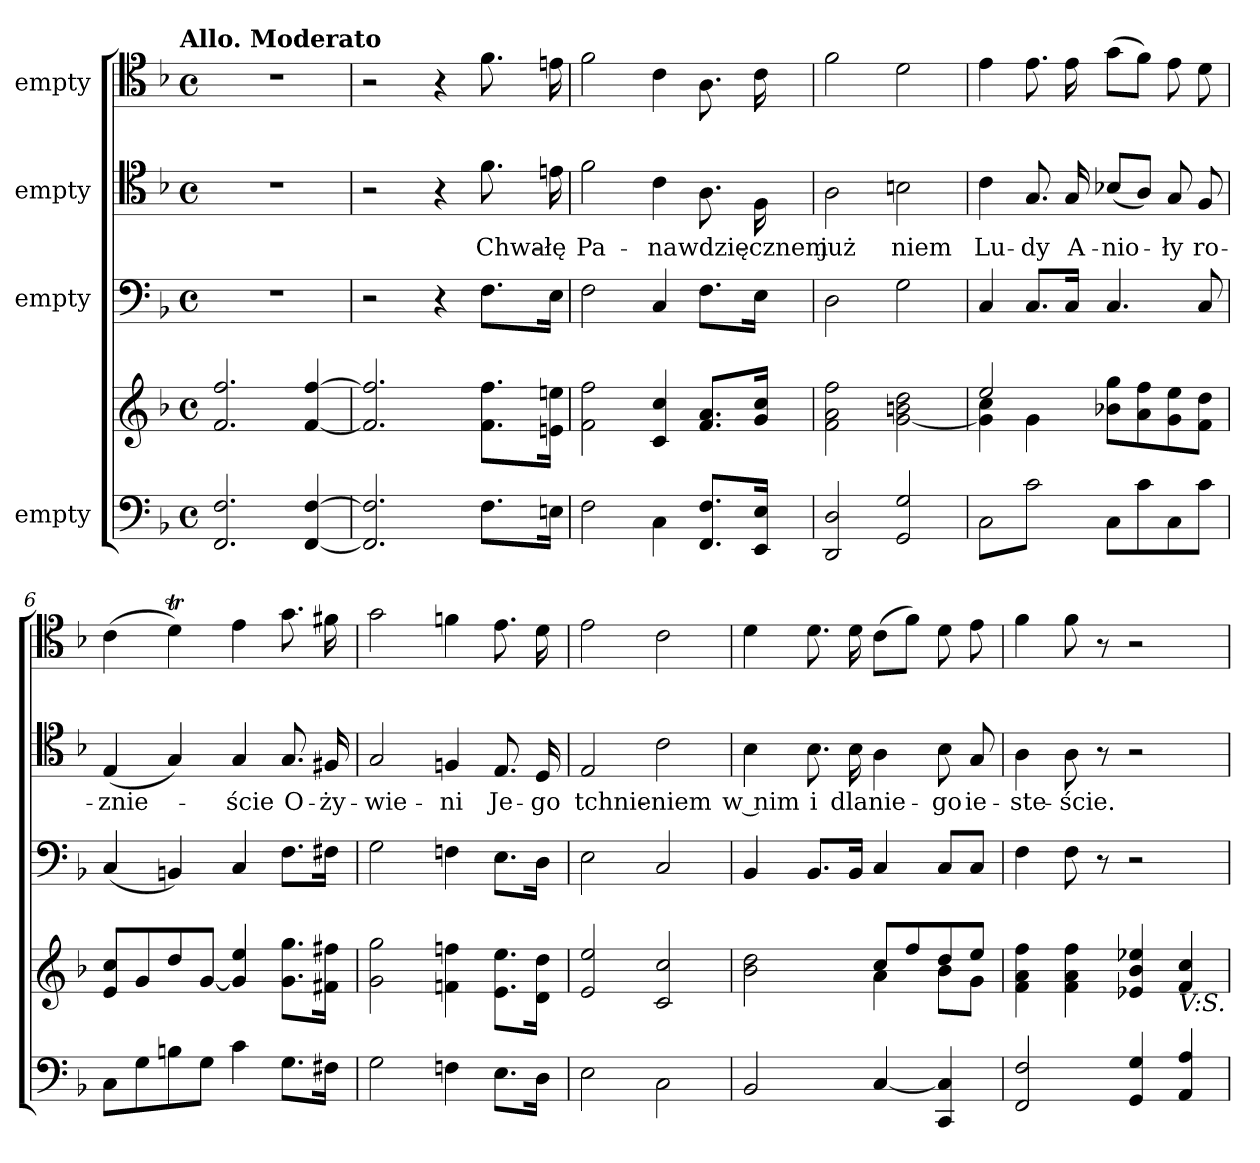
**kern	**kern	**kern	**kern	**text	**kern
*part4	*part4	*part3	*part2	*part2	*part1
*staff5	*staff4	*staff3	*staff2	*staff2	*staff1
*I"empty	*	*I"empty	*I"empty	*	*I"empty
*clefF4	*clefG2	*clefF4	*clefC4	*	*clefC4
*k[b-]	*k[b-]	*k[b-]	*k[b-]	*	*k[b-]
!!LO:TX:omd:t=Allo. Moderato
*M4/4	*M4/4	*M4/4	*M4/4	*	*M4/4
*met(c)	*met(c)	*met(c)	*met(c)	*	*met(c)
*MM92	*MM92	*MM92	*MM92	*	*MM92
=1	=1	=1	=1	=1	=1
2.FF/ 2.F/	2.f/ 2.ff/	1r	1r	.	1r
[4FF/ [4F/	[4f/ [4ff/	.	.	.	.
=2	=2	=2	=2	=2	=2
2.FF]/ 2.F]/	2.f]/ 2.ff]/	2r	2r	.	2r
.	.	4r	4r	.	4r
8.F\L	8.f\ 8.ff\L	8.F\L	8.f\	Chwa-	8.f\
16En\Jk	16en\ 16een\Jk	16E\Jk	16en\	-łę	16en\
=3	=3	=3	=3	=3	=3
2F\	2f\ 2ff\	2F\	2f\	Pa-	2f\
4C\	4c/ 4cc/	4C/	4c\	-na	4c\
8.FF/ 8.F/L	8.f/ 8.a/L	8.F\L	8.A\	wdzię-	8.A\
16EE/ 16E/Jk	16g/ 16cc/Jk	16E\Jk	16F\	-cznem	16c\
=4	=4	=4	=4	=4	=4
2DD/ 2D/	2f\ 2a\ 2ff\	2D\	2A\	już	2f\
2GG/ 2G/	[2g\ 2bn\ 2dd\	2G\	2Bn\	niem	2d\
=5	=5	=5	=5	=5	=5
*	*^	*	*	*	*
*tremolo	*	*	*	*	*	*
8C\L	2ee/	4g]\ 4cc\	4C/	4c\	Lu-	4e\
8c\	.	.	.	.	.	.
8C\	.	4g\	8.C/L	8.G/	-dy	8.e\
8c\J	.	.	.	.	.	.
*Xtremolo	*	*	*	*	*	*
.	.	.	16C/Jk	16G/	A-	16e\
8C\L	8b-X\ 8gg\L	2ryy	4.C/	(8B-X/L	-nio-	(8g\L
8c\	8a\ 8ff\	.	.	8A/J)	.	8f\J)
8C\	8g\ 8ee\	.	.	8G/	-ły	8e\
8c\J	8f\ 8dd\J	.	8C/	8F/	ro-	8d\
*	*v	*v	*	*	*	*
=6	=6	=6	=6	=6	=6
8C\L	8e/ 8cc/L	(4C/	(4E/	-znie-	(4c\
8G\	8g/	.	.	.	.
8Bn\	8dd/	4BBn/)	4G/)	.	4dT\)
8G\J	[8g/J	.	.	.	.
4c\	4g]/ 4ee/	4C/	4G/	-ście	4e\
8.G\L	8.g\ 8.gg\L	8.F\L	8.G/	O-	8.g\
16F#X\Jk	16f#X\ 16ff#X\Jk	16F#X\Jk	16F#X/	-ży-	16f#X\
=7	=7	=7	=7	=7	=7
2G\	2g\ 2gg\	2G\	2G/	-wie-	2g\
4Fn\	4fn\ 4ffn\	4Fn\	4Fn/	-ni	4fn\
8.E\L	8.e\ 8.ee\L	8.E\L	8.E/	Je-	8.e\
16D\Jk	16d\ 16dd\Jk	16D\Jk	16D/	-go	16d\
=8	=8	=8	=8	=8	=8
2E\	2e/ 2ee/	2E\	2E/	tchnie-	2e\
2C\	2c/ 2cc/	2C/	2c\	-niem	2c\
=9	=9	=9	=9	=9	=9
*	*^	*	*	*	*
2BB-/	2b-\ 2dd\	2ryy	4BB-/	4B-\	w nim	4d\
.	.	.	8.BB-/L	8.B-\	i	8.d\
.	.	.	16BB-/Jk	16B-\	dla	16d\
[4C/	8cc/L	4a\	4C/	4A\	nie-	(8c\L
.	8ff/	.	.	.	.	8f\J)
4CC/ 4C]/	8dd/	8b-\L	8C/L	8B-\	-go	8d\
.	8ee/J	8g\J	8C/J	8G/	ie-	8e\
*	*v	*v	*	*	*	*
=10	=10	=10	=10	=10	=10
2FF/ 2F/	4f\ 4a\ 4ff\	4F\	4A\	-ste-	4f\
.	4f\ 4a\ 4ff\	8F\	8A\	-ście.	8f\
.	.	8r	8r	.	8r
4GG/ 4G/	4e-X/ 4b-/ 4ee-X/	2r	2r	.	2r
!	!LO:TX:b:i:t=V&colon;S.	!	!	!	!
4AA/ 4A/	4f/ 4cc/	.	.	.	.
=	=	=	=	=	=
*-	*-	*-	*-	*-	*-
